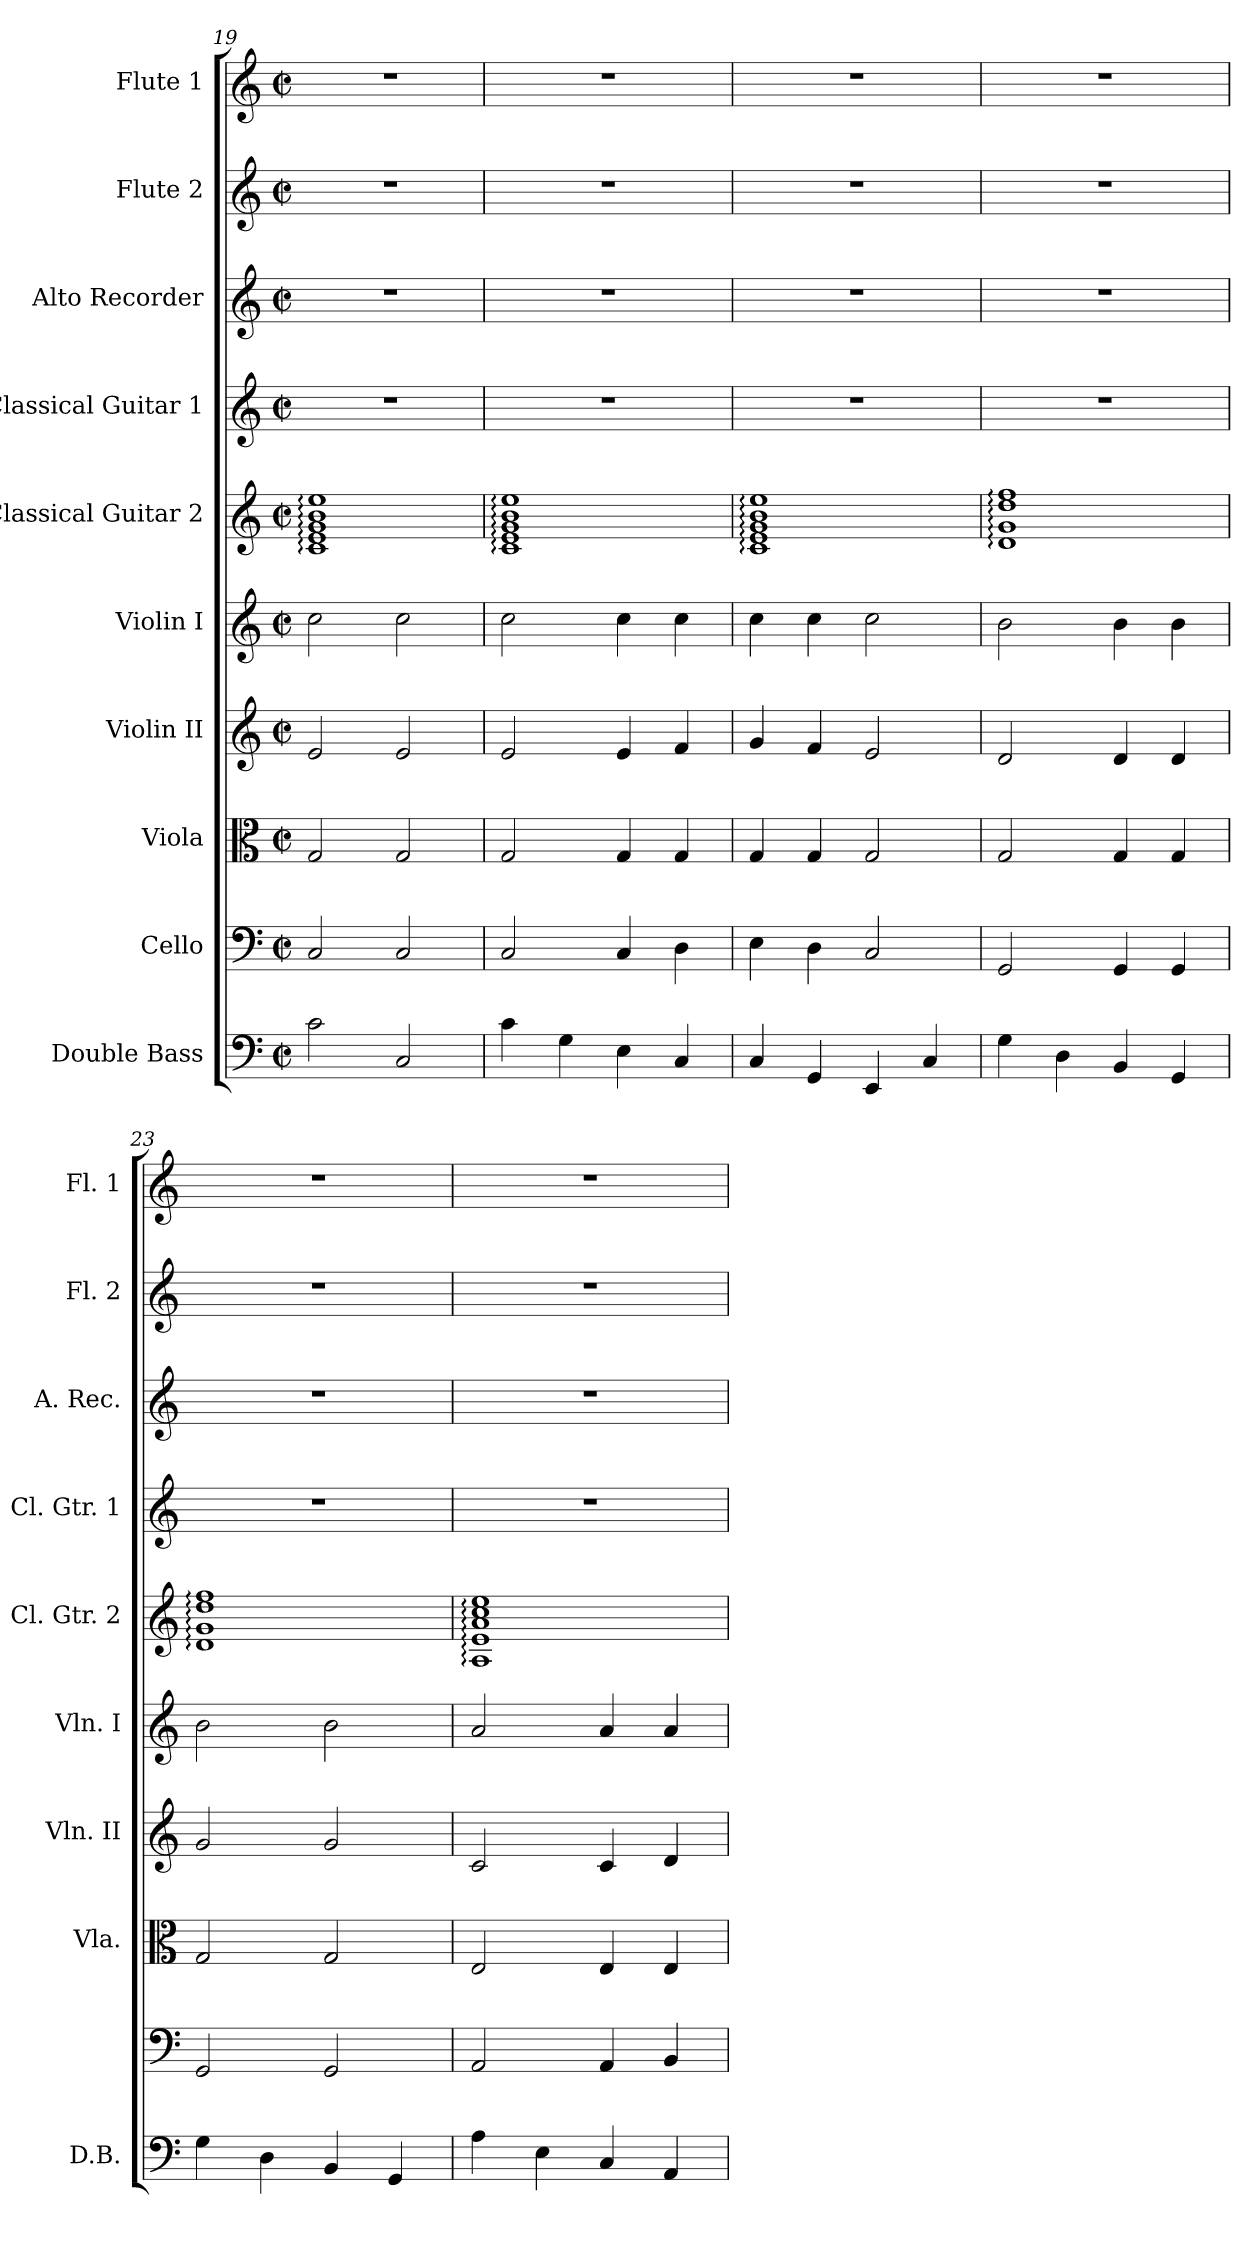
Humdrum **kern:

**kern	**kern	**kern	**kern	**kern	**kern	**kern	**kern	**kern	**kern
*part10	*part9	*part8	*part7	*part6	*part5	*part4	*part3	*part2	*part1
*staff10	*staff9	*staff8	*staff7	*staff6	*staff5	*staff4	*staff3	*staff2	*staff1
*I"Double Bass	*I"Cello	*I"Viola	*I"Violin II	*I"Violin I	*I"Classical Guitar 2	*I"Classical Guitar 1	*I"Alto Recorder	*I"Flute 2	*I"Flute 1
*I'D.B.	*	*I'Vla.	*I'Vln. II	*I'Vln. I	*I'Cl. Gtr. 2	*I'Cl. Gtr. 1	*I'A. Rec.	*I'Fl. 2	*I'Fl. 1
*clefF4	*clefF4	*clefC3	*clefG2	*clefG2	*clefG2	*clefG2	*clefG2	*clefG2	*clefG2
*ITrd7c12	*	*	*	*	*ITrd7c12	*ITrd7c12	*	*	*
*k[]	*k[]	*k[]	*k[]	*k[]	*k[]	*k[]	*k[]	*k[]	*k[]
*C:	*C:	*C:	*C:	*C:	*C:	*C:	*C:	*C:	*C:
*M2/2	*M2/2	*M2/2	*M2/2	*M2/2	*M2/2	*M2/2	*M2/2	*M2/2	*M2/2
*met(c|)	*met(c|)	*met(c|)	*met(c|)	*met(c|)	*met(c|)	*met(c|)	*met(c|)	*met(c|)	*met(c|)
=19	=19	=19	=19	=19	=19	=19	=19	=19	=19
2C\	2C/	2G/	2e/	2cc\	1C: 1E: 1G: 1B: 1e:	1r	1r	1r	1r
2CC/	2C/	2G/	2e/	2cc\	.	.	.	.	.
!!LO:PB:g=z
=20	=20	=20	=20	=20	=20	=20	=20	=20	=20
4C\	2C/	2G/	2e/	2cc\	1C: 1E: 1G: 1B: 1e:	1r	1r	1r	1r
4GG\	.	.	.	.	.	.	.	.	.
4EE\	4C/	4G/	4e/	4cc\	.	.	.	.	.
4CC/	4D\	4G/	4f/	4cc\	.	.	.	.	.
=21	=21	=21	=21	=21	=21	=21	=21	=21	=21
4CC/	4E\	4G/	4g/	4cc\	1C: 1E: 1G: 1B: 1e:	1r	1r	1r	1r
4GGG/	4D\	4G/	4f/	4cc\	.	.	.	.	.
4EEE/	2C/	2G/	2e/	2cc\	.	.	.	.	.
4CC/	.	.	.	.	.	.	.	.	.
=22	=22	=22	=22	=22	=22	=22	=22	=22	=22
4GG\	2GG/	2G/	2d/	2b\	1D: 1G: 1d: 1f:	1r	1r	1r	1r
4DD\	.	.	.	.	.	.	.	.	.
4BBB/	4GG/	4G/	4d/	4b\	.	.	.	.	.
4GGG/	4GG/	4G/	4d/	4b\	.	.	.	.	.
=23	=23	=23	=23	=23	=23	=23	=23	=23	=23
4GG\	2GG/	2G/	2g/	2b\	1D: 1G: 1d: 1f:	1r	1r	1r	1r
4DD\	.	.	.	.	.	.	.	.	.
4BBB/	2GG/	2G/	2g/	2b\	.	.	.	.	.
4GGG/	.	.	.	.	.	.	.	.	.
=24	=24	=24	=24	=24	=24	=24	=24	=24	=24
4AA\	2AA/	2E/	2c/	2a/	1AA: 1E: 1A: 1c: 1e:	1r	1r	1r	1r
4EE\	.	.	.	.	.	.	.	.	.
4CC/	4AA/	4E/	4c/	4a/	.	.	.	.	.
4AAA/	4BB/	4E/	4d/	4a/	.	.	.	.	.
=	=	=	=	=	=	=	=	=	=
*-	*-	*-	*-	*-	*-	*-	*-	*-	*-
